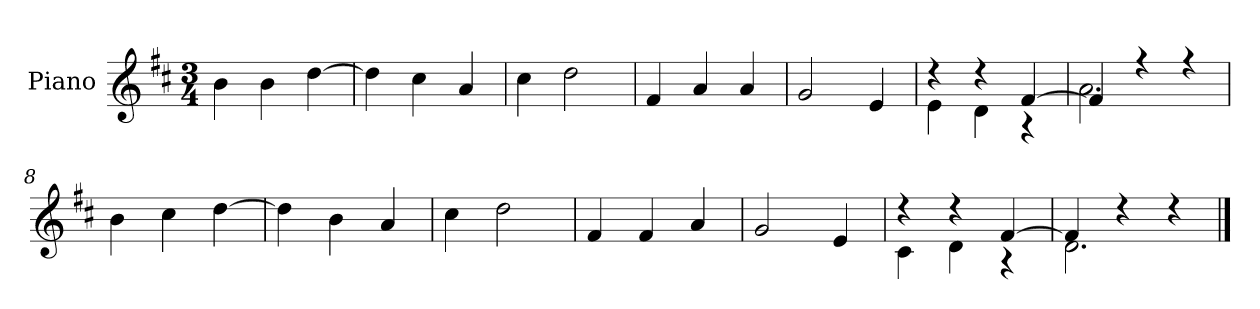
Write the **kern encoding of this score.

**kern
*part1
*staff1
*I"Piano
*I'P-no
*clefG2
*k[f#c#]
*M3/4
*MM174
=1
4b\
4b\
[4dd\
=2
4dd\]
4cc#\
4a/
=3
4cc#\
2dd\
=4
4f#/
4a/
4a/
=5
2g/
4e/
=6
*^
4r	4e\
4r	4d\
[4f#/	4r
=7	=7
4f#/]	2.a\
4r	.
4r	.
*v	*v
=8
4b\
4cc#\
[4dd\
=9
4dd\]
4b\
4a/
=10
4cc#\
2dd\
=11
4f#/
4f#/
4a/
!!LO:LB:g=z
=12
2g/
4e/
=13
*^
4r	4c#\
4r	4d\
[4f#/	4r
=14	=14
4f#/]	2.d\
4r	.
4r	.
*v	*v
==
*-
